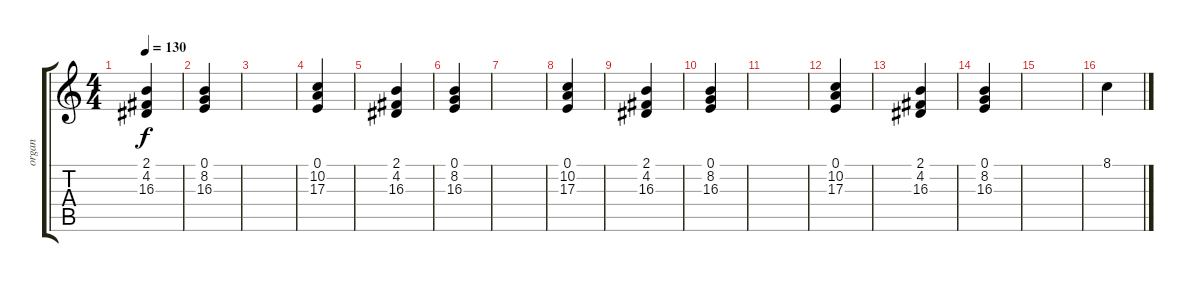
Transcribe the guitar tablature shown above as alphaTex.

\track ("organ" "organ") {instrument drawbarorgan}
\staff {score tabs}
\tuning (E4 B3 G3 D3 A2 E2) {hide}
\ts (4 4)
\tempo 130
\clef g2
\ks c
(2.1 4.2 16.3).4{dy f} |
(0.1 8.2 16.3).4 |
|
(0.1 10.2 17.3).4 |
(2.1 4.2 16.3).4 |
(0.1 8.2 16.3).4 |
|
(0.1 10.2 17.3).4 |
(2.1 4.2 16.3).4 |
(0.1 8.2 16.3).4 |
|
(0.1 10.2 17.3).4 |
(2.1 4.2 16.3).4 |
(0.1 8.2 16.3).4 |
|
8.1.4
